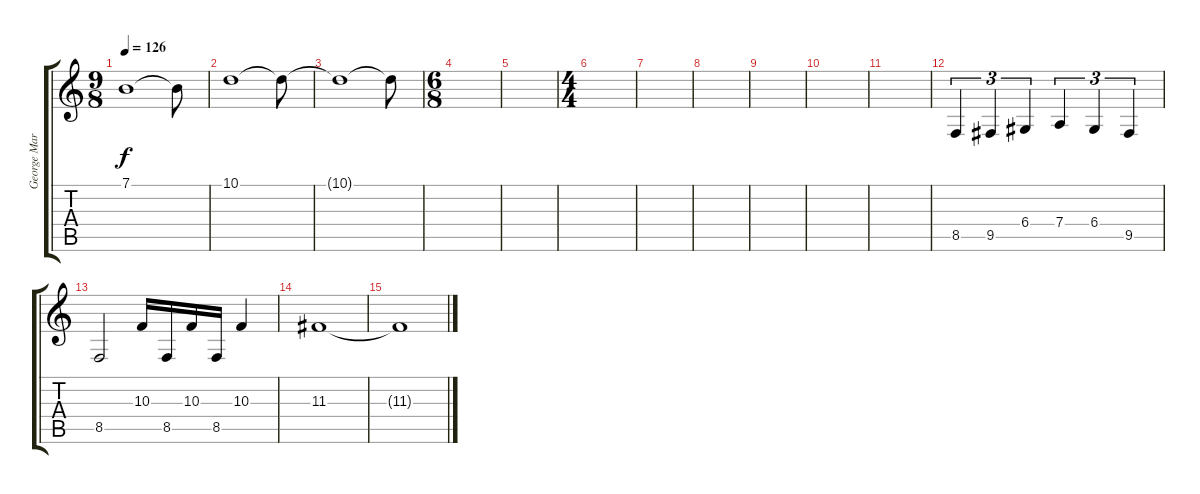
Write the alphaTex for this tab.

\track ("George Martin" "George Mar") {instrument stringensemble1}
\staff {score tabs}
\tuning (E4 B3 G3 D3 A2 E2) {hide}
\ts (9 8)
\tempo 126
\clef g2
\ks c
7.1.1{dy f} 7.1{t}.8 |
10.1.1 10.1{t}.8 |
10.1{t}.1 10.1{t}.8 |
\ts (6 8)
|
|
\ts (4 4)
|
|
|
|
|
|
8.5.4{tu (3 2)} 9.5.4{tu (3 2)} 6.4.4{tu (3 2)} 7.4.4{tu (3 2)} 6.4.4{tu (3 2)} 9.5.4{tu (3 2)} |
8.5.2 10.3.16 8.5.16 10.3.16 8.5.16 10.3.4 |
11.3.1 |
11.3{t}.1
